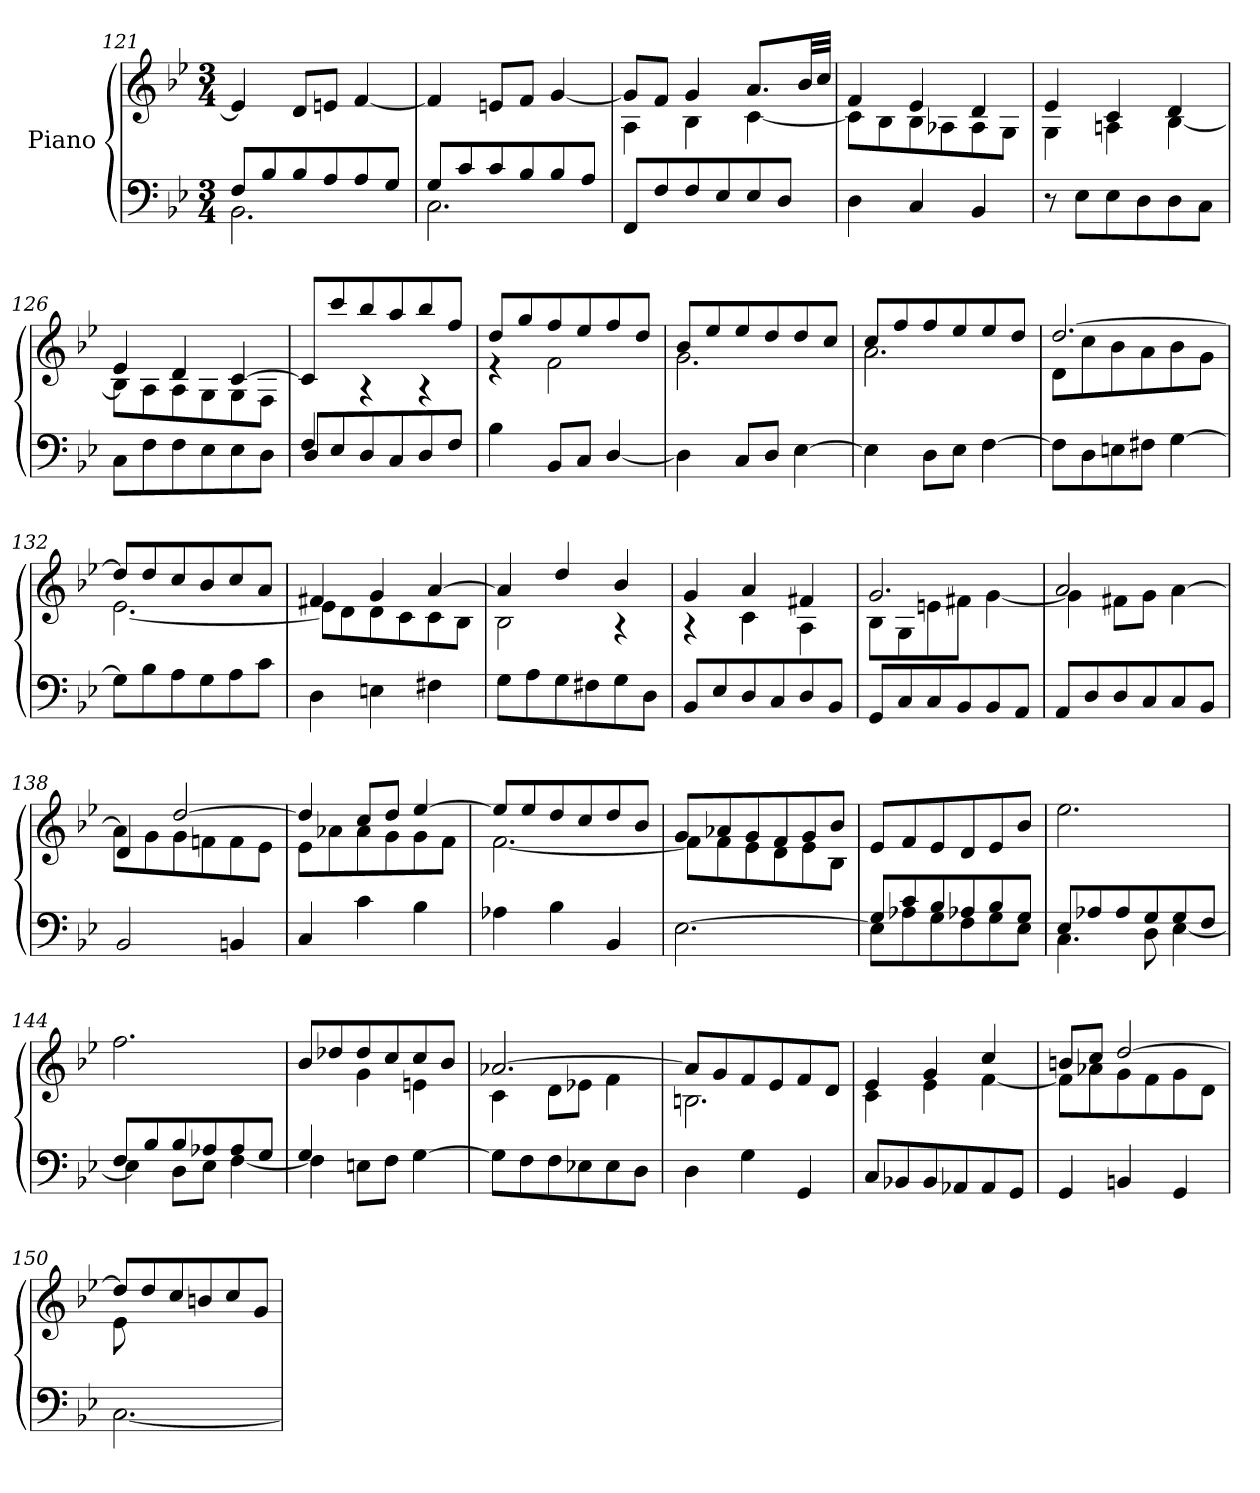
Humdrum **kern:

**kern	**kern
*part1	*part1
*staff2	*staff1
*I"Piano	*
*clefF4	*clefG2
*k[b-e-]	*k[b-e-]
*B-:	*B-:
*M3/4	*M3/4
=121	=121
*^	*
8F/L	2.BB-\	4e-/]
8B-/	.	.
8B-/	.	8d/L
8A/	.	8en/J
8A/	.	[4f/
8G/J	.	.
=122	=122	=122
8G/L	2.C\	4f/]
8c/	.	.
8c/	.	8en/L
8B-/	.	8f/J
8B-/	.	[4g/
8A/J	.	.
*v	*v	*
=123	=123
*	*^
8FFL	8g/L]	4A\
8F	8f/J	.
8F	4g/	4B-\
8E-	.	.
8E-	8.a/L	[4c\
8DJ	.	.
.	32b-/LL	.
.	32cc/JJJ	.
!!LO:LB:g=z	!!
=124	=124	=124
4D	4f/	8cL]
.	.	8B-
4C/	4e-/	8B-
.	.	8A-X
4BB-/	4d/	8A-
.	.	8GJ
=125	=125	=125
8r	4e-/	4G\
8E-L	.	.
8E-	4c/	4An\
8D	.	.
8D	4d/	[4B-\
8CJ	.	.
=126	=126	=126
8CL	4e-/	8B-\L]
8F	.	8A\
8F	4d/	8A\
8E-	.	8G\
8E-	[4c/	8G\
8DJ	.	8F\J
=127	=127	=127
*^	*	*
4F/	8D/L	8c/L]	4ryy
.	8E-	8ccc/	.
2ryy	8D	8bb-/	4r
.	8C	8aa/	.
.	8D	8bb-/	4r
.	8FJ	8ff/J	.
*v	*v	*	*
=128	=128	=128
4B-	8ddL	4r
.	8gg	.
8BB-/L	8ff	2f\
8C/J	8ee-	.
[4D/	8ff	.
.	8ddJ	.
!!LO:LB:g=z	!!
=129	=129	=129
4D]	8b-/L	2.g\
.	8ee-/	.
8C/L	8ee-/	.
8D/J	8dd/	.
[4E-\	8dd/	.
.	8cc/J	.
=130	=130	=130
4E-\]	8cc/L	2.a\
.	8ff/	.
8D\L	8ff/	.
8E-\J	8ee-/	.
[4F\	8ee-/	.
.	8dd/J	.
=131	=131	=131
8F\L]	[2.dd/	8d\L
8D\	.	8cc\
8En\	.	8b-\
8F#X\J	.	8a\
[4G\	.	8b-\
.	.	8g\J
=132	=132	=132
8G\L]	8dd/L]	[2.e-\
8B-\	8dd/	.
8A\	8cc/	.
8G\	8b-/	.
8A\	8cc/	.
8c\J	8a/J	.
=133	=133	=133
4D	4f#X/	8e-\L]
.	.	8d\
4En	4g/	8d\
.	.	8c\
4F#X	[4a/	8c\
.	.	8B-\J
!!LO:LB:g=z	!!
=134	=134	=134
8GL	4a/]	2B-\
8A	.	.
8G	4dd/	.
8F#X	.	.
8G	4b-/	4r
8DJ	.	.
=135	=135	=135
8BB-L	4g/	4r
8E-	.	.
8D	4a/	4c\
8C	.	.
8D	4f#X/	4A\
8BB-J	.	.
=136	=136	=136
8GG/L	2.g/	8B-L
8C/	.	8G
8C/	.	8en
8BB-/	.	8f#XJ
8BB-/	.	[4g\
8AA/J	.	.
=137	=137	=137
8AA/L	2a/	4g\]
8D/	.	.
8D/	.	8f#X\L
8C/	.	8g\J
8C/	4ryy	[4a\
8BB-/J	.	.
=138	=138	=138
2BB-/	4d/	8a\L]
.	.	8g\
.	[2dd/	8g\
.	.	8fn\
4BBn/	.	8f\
.	.	8e-\J
!!LO:LB:g=z	!!
=139	=139	=139
4C/	4dd/]	8e-\L
.	.	8a-X\
4c	8cc/L	8a-\
.	8dd/J	8g\
4B-	[4ee-/	8g\
.	.	8f\J
=140	=140	=140
4A-X	8ee-/L]	[2.f\
.	8ee-/	.
4B-	8dd/	.
.	8cc/	.
4BB-/	8dd/	.
.	8b-/J	.
=141	=141	=141
[2.E-	8g/L	8fL]
.	8a-X/	8f
.	8g/	8e-
.	8f/	8d
.	8g/	8e-
.	8b-/J	8B-J
*	*v	*v
=142	=142
*^	*
8G/L	8E-L]	8e-/L
8c/	8A-X	8f/
8B-/	8G	8e-/
8A-X/	8F	8d/
8B-/	8G	8e-/
8G/J	8E-J	8b-/J
=143	=143	=143
8E-/L	4.C\	2.ee-\
8A-X/	.	.
8A-/	.	.
8G/	8D	.
8G/	[4E-	.
8F/J	.	.
!!LO:LB:g=z
=144	=144	=144
8F/L	4E-]	2.ff\
8B-/	.	.
8B-/	8DL	.
8A-X/	8E-J	.
8A-/	[4F	.
8G/J	.	.
=145	=145	=145
*	*	*^
4G/	4F]	8b-L	4ryy
.	.	8dd-X	.
2ryy	8EnL	8dd-	4g\
.	8FJ	8cc	.
.	[4G\	8cc	4en\
.	.	8b-J	.
*v	*v	*	*
=146	=146	=146
8G\L]	[2.a-X/	4c\
8F\	.	.
8F\	.	8d\L
8E-X\	.	8e-X\J
8E-\	.	4f\
8D\J	.	.
=147	=147	=147
4D	8a-/L]	2.Bn\
.	8g/	.
4G	8f/	.
.	8e-/	.
4GG/	8f/	.
.	8d/J	.
=148	=148	=148
8C/L	4e-/	4c\
8BB-X/	.	.
8BB-/	4g/	4e-\
8AA-X/	.	.
8AA-/	4cc/	[4f\
8GG/J	.	.
!!LO:LB:g=z	!!
=149	=149	=149
4GG/	8bn/L	8f\L]
.	8cc/J	8a-X\
4BBn/	[2dd/	8g\
.	.	8f\
4GG/	.	8g\
.	.	8d\J
=150	=150	=150
*^	*	*
8ryy	[2.C	8ddL]	8e-L
8F/	.	8dd	2ryy
8E-/	.	8cc	.
8D/	.	8bn	.
8E-/	.	8cc	.
8G/J	.	8gJ	8ryy
*v	*v	*	*
*	*v	*v
=	=
*-	*-
